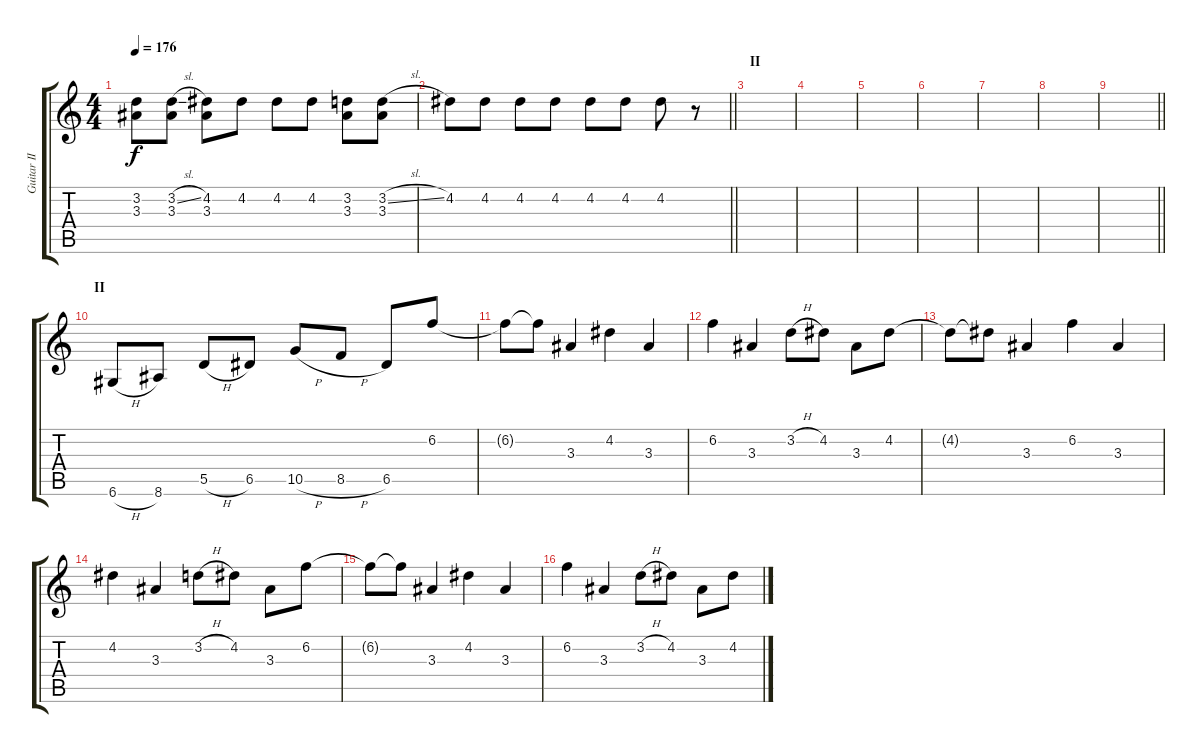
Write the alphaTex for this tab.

\track ("Guitar II" "Guitar II") {instrument distortionguitar}
\staff {score tabs}
\tuning (E4 B3 G3 D3 A2 D2) {hide}
\ts (4 4)
\tempo 176
\clef g2
\ks c
(3.2 3.3).8{dy f} (3.2{sl} 3.3).8 (4.2 3.3).8 4.2.8 4.2.8 4.2.8 (3.2 3.3).8 (3.2{sl} 3.3).8 |
\barLineRight lightlight
4.2.8 4.2.8 4.2.8 4.2.8 4.2.8 4.2.8 4.2.8 r.8 |
\section ("" "II")
|
|
|
|
|
|
\barLineRight lightlight
|
\section ("" "II")
6.6{h}.8 8.6.8 5.5{h}.8 6.5.8 10.5{h}.8 8.5{h}.8 6.5.8 6.2.8 |
6.2{t}.8 6.2{t}.8 3.3.4 4.2.4 3.3.4 |
6.2.4 3.3.4 3.2{h}.8 4.2.8 3.3.8 4.2.8 |
4.2{t}.8 4.2{t}.8 3.3.4 6.2.4 3.3.4 |
4.2.4 3.3.4 3.2{h}.8 4.2.8 3.3.8 6.2.8 |
6.2{t}.8 6.2{t}.8 3.3.4 4.2.4 3.3.4 |
6.2.4 3.3.4 3.2{h}.8 4.2.8 3.3.8 4.2.8
